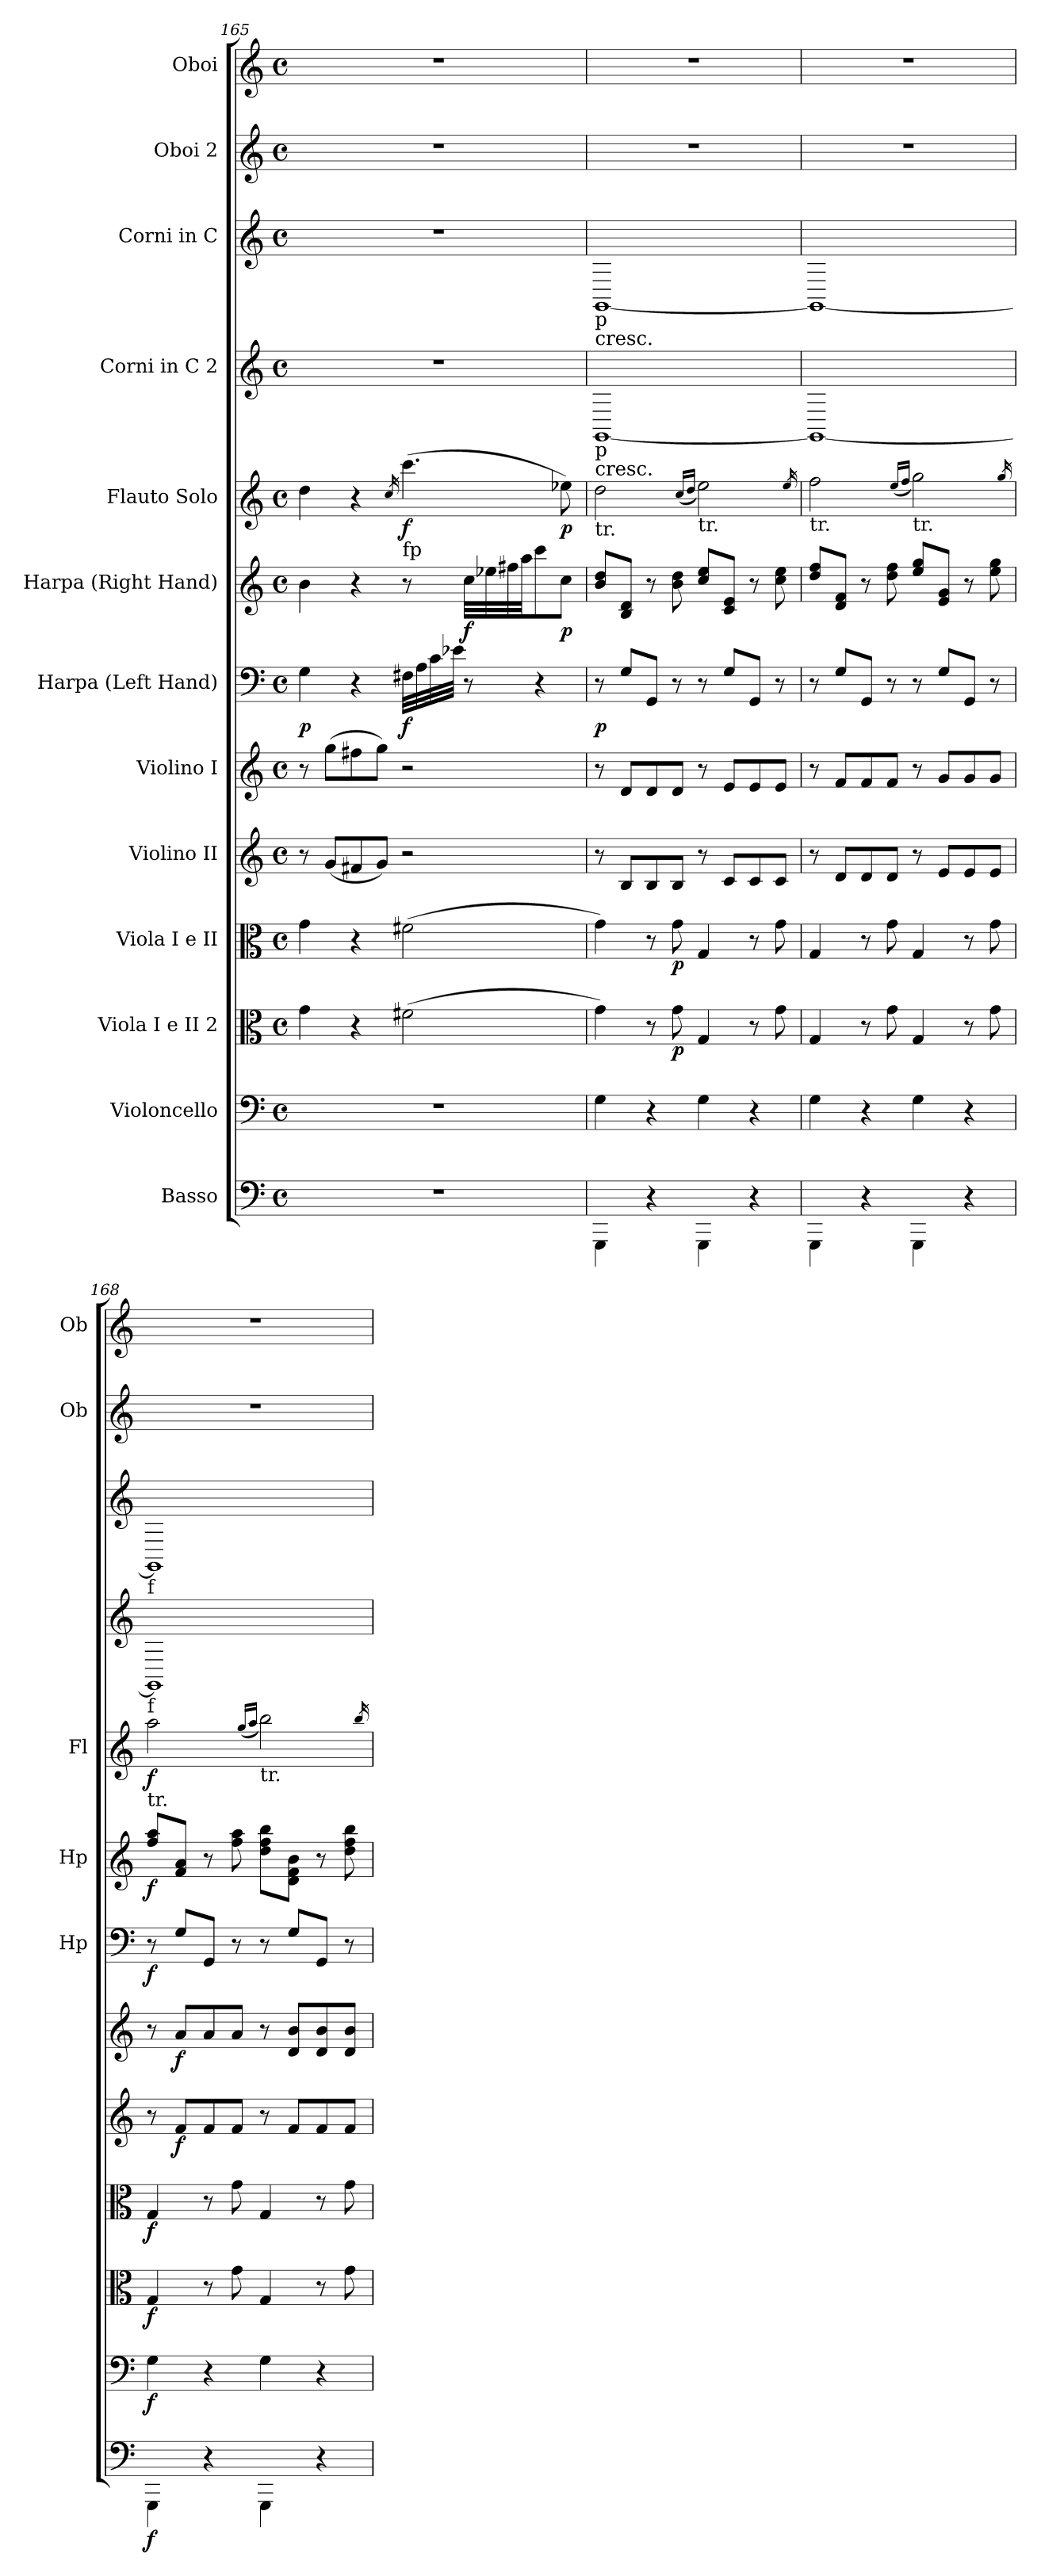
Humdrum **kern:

**kern	**dynam	**kern	**dynam	**kern	**dynam	**kern	**dynam	**kern	**dynam	**kern	**dynam	**kern	**dynam	**kern	**dynam	**kern	**dynam	**kern	**kern	**kern	**kern
*part13	*part13	*part12	*part12	*part11	*part11	*part10	*part10	*part9	*part9	*part8	*part8	*part7	*part7	*part6	*part6	*part5	*part5	*part4	*part3	*part2	*part1
*staff13	*staff13	*staff12	*staff12	*staff11	*staff11	*staff10	*staff10	*staff9	*staff9	*staff8	*staff8	*staff7	*staff7	*staff6	*staff6	*staff5	*staff5	*staff4	*staff3	*staff2	*staff1
*I"Basso	*	*I"Violoncello	*	*I"Viola I e II 2	*	*I"Viola I e II	*	*I"Violino II	*	*I"Violino I	*	*I"Harpa (Left Hand)	*	*I"Harpa (Right Hand)	*	*I"Flauto Solo	*	*I"Corni in C 2	*I"Corni in C	*I"Oboi 2	*I"Oboi
*	*	*	*	*	*	*	*	*	*	*	*	*I'Hp	*	*I'Hp	*	*I'Fl	*	*	*	*I'Ob	*I'Ob
!!LO:PB:g=z
*clefF4	*	*clefF4	*	*clefC3	*	*clefC3	*	*clefG2	*	*clefG2	*	*clefF4	*	*clefG2	*	*clefG2	*	*clefG2	*clefG2	*clefG2	*clefG2
*ITrd0c12	*	*	*	*	*	*	*	*	*	*	*	*	*	*	*	*	*	*ITrd0c12	*ITrd0c12	*	*
*k[]	*	*k[]	*	*k[]	*	*k[]	*	*k[]	*	*k[]	*	*k[]	*	*k[]	*	*k[]	*	*k[]	*k[]	*k[]	*k[]
*C:	*	*C:	*	*C:	*	*C:	*	*C:	*	*C:	*	*C:	*	*C:	*	*C:	*	*C:	*C:	*C:	*C:
*M4/4	*	*M4/4	*	*M4/4	*	*M4/4	*	*M4/4	*	*M4/4	*	*M4/4	*	*M4/4	*	*M4/4	*	*M4/4	*M4/4	*M4/4	*M4/4
*met(c)	*	*met(c)	*	*met(c)	*	*met(c)	*	*met(c)	*	*met(c)	*	*met(c)	*	*met(c)	*	*met(c)	*	*met(c)	*met(c)	*met(c)	*met(c)
=165	=165	=165	=165	=165	=165	=165	=165	=165	=165	=165	=165	=165	=165	=165	=165	=165	=165	=165	=165	=165	=165
!	!	!	!	!	!	!	!	!	!	!	!	!	!LO:DY:b	!	!	!	!	!	!	!	!
1r	.	1r	.	4g\	.	4g\	.	8r	.	8r	.	4G\	p	4b\	.	4dd\	.	1r	1r	1r	1r
.	.	.	.	.	.	.	.	(8g/L	.	(8gg\L	.	.	.	.	.	.	.	.	.	.	.
.	.	.	.	4r	.	4r	.	8f#X/	.	8ff#X\	.	4r	.	4r	.	4r	.	.	.	.	.
.	.	.	.	.	.	.	.	8g/J)	.	8gg\J)	.	.	.	.	.	.	.	.	.	.	.
.	.	.	.	.	.	.	.	.	.	.	.	.	.	.	.	16qcc/	.	.	.	.	.
!	!	!	!	!	!	!	!	!	!	!	!	!	!	!	!	!LO:TX:b:t=fp	!	!	!	!	!
!	!	!	!	!	!	!	!	!	!	!	!	!	!LO:DY:b	!	!	!	!LO:DY:b	!	!	!	!
.	.	.	.	(2f#X\	.	(2f#X\	.	2r	.	2r	.	32F#X\LLL	f	8r	.	(4.ccc\	f	.	.	.	.
.	.	.	.	.	.	.	.	.	.	.	.	32A\	.	.	.	.	.	.	.	.	.
.	.	.	.	.	.	.	.	.	.	.	.	32c\	.	.	.	.	.	.	.	.	.
.	.	.	.	.	.	.	.	.	.	.	.	32e-X\JJJ	.	.	.	.	.	.	.	.	.
!	!	!	!	!	!	!	!	!	!	!	!	!	!	!	!LO:DY:b	!	!	!	!	!	!
.	.	.	.	.	.	.	.	.	.	.	.	8r	.	32cc\LLL	f	.	.	.	.	.	.
.	.	.	.	.	.	.	.	.	.	.	.	.	.	32ee-X\	.	.	.	.	.	.	.
.	.	.	.	.	.	.	.	.	.	.	.	.	.	32ff#X\	.	.	.	.	.	.	.
.	.	.	.	.	.	.	.	.	.	.	.	.	.	32aa\JJ	.	.	.	.	.	.	.
.	.	.	.	.	.	.	.	.	.	.	.	4r	.	8ccc\	.	.	.	.	.	.	.
!	!	!	!	!	!	!	!	!	!	!	!	!	!	!	!LO:DY:b	!	!LO:DY:b	!	!	!	!
.	.	.	.	.	.	.	.	.	.	.	.	.	.	8cc\J	p	8ee-X\)	p	.	.	.	.
=166	=166	=166	=166	=166	=166	=166	=166	=166	=166	=166	=166	=166	=166	=166	=166	=166	=166	=166	=166	=166	=166
!	!	!	!	!	!	!	!	!	!	!	!	!	!	!	!	!	!	!	!LO:TX:b:t=p	!	!
!	!	!	!	!	!	!	!	!	!	!	!	!	!	!	!	!	!	!	!LO:TX:b:t=cresc.	!	!
!	!	!	!	!	!	!	!	!	!	!	!	!	!	!	!	!	!	!LO:TX:b:t=p	!	!	!
!	!	!	!	!	!	!	!	!	!	!	!	!	!	!	!	!	!	!LO:TX:b:t=cresc.	!	!	!
!	!	!	!	!	!	!	!	!	!	!	!	!	!	!	!	!LO:TX:b:t=tr.	!	!	!	!	!
!	!	!	!	!	!	!	!	!	!	!	!	!	!LO:DY:b	!	!	!	!	!	!	!	!
4GGG\	.	4G\	.	4g\)	.	4g\)	.	8r	.	8r	.	8r	p	8b/ 8dd/L	.	2dd\	.	[1GG	[1GG	1r	1r
.	.	.	.	.	.	.	.	8B/L	.	8d/L	.	8G/L	.	8B/ 8d/J	.	.	.	.	.	.	.
4r	.	4r	.	8r	.	8r	.	8B/	.	8d/	.	8GG/J	.	8r	.	.	.	.	.	.	.
!	!	!	!	!	!LO:DY:b	!	!LO:DY:b	!	!	!	!	!	!	!	!	!	!	!	!	!	!
.	.	.	.	8g\	p	8g\	p	8B/J	.	8d/J	.	8r	.	8b\ 8dd\	.	.	.	.	.	.	.
.	.	.	.	.	.	.	.	.	.	.	.	.	.	.	.	(16qcc/LL	.	.	.	.	.
.	.	.	.	.	.	.	.	.	.	.	.	.	.	.	.	16qdd/JJ	.	.	.	.	.
!	!	!	!	!	!	!	!	!	!	!	!	!	!	!	!	!LO:TX:b:t=tr.	!	!	!	!	!
4GGG\	.	4G\	.	4G/	.	4G/	.	8r	.	8r	.	8r	.	8cc/ 8ee/L	.	2ee\)	.	.	.	.	.
.	.	.	.	.	.	.	.	8c/L	.	8e/L	.	8G/L	.	8c/ 8e/J	.	.	.	.	.	.	.
4r	.	4r	.	8r	.	8r	.	8c/	.	8e/	.	8GG/J	.	8r	.	.	.	.	.	.	.
.	.	.	.	8g\	.	8g\	.	8c/J	.	8e/J	.	8r	.	8cc\ 8ee\	.	.	.	.	.	.	.
.	.	.	.	.	.	.	.	.	.	.	.	.	.	.	.	16qee/	.	.	.	.	.
=167	=167	=167	=167	=167	=167	=167	=167	=167	=167	=167	=167	=167	=167	=167	=167	=167	=167	=167	=167	=167	=167
!	!	!	!	!	!	!	!	!	!	!	!	!	!	!	!	!LO:TX:b:t=tr.	!	!	!	!	!
4GGG\	.	4G\	.	4G/	.	4G/	.	8r	.	8r	.	8r	.	8dd/ 8ff/L	.	(2ff\	.	1GG_	1GG_	1r	1r
.	.	.	.	.	.	.	.	8d/L	.	8f/L	.	8G/L	.	8d/ 8f/J	.	.	.	.	.	.	.
4r	.	4r	.	8r	.	8r	.	8d/	.	8f/	.	8GG/J	.	8r	.	.	.	.	.	.	.
.	.	.	.	8g\	.	8g\	.	8d/J	.	8f/J	.	8r	.	8dd\ 8ff\	.	.	.	.	.	.	.
.	.	.	.	.	.	.	.	.	.	.	.	.	.	.	.	(16qee/LL	.	.	.	.	.
.	.	.	.	.	.	.	.	.	.	.	.	.	.	.	.	16qff/JJ	.	.	.	.	.
!	!	!	!	!	!	!	!	!	!	!	!	!	!	!	!	!LO:TX:b:t=tr.	!	!	!	!	!
4GGG\	.	4G\	.	4G/	.	4G/	.	8r	.	8r	.	8r	.	8ee/ 8gg/L	.	2gg\)	.	.	.	.	.
.	.	.	.	.	.	.	.	8e/L	.	8g/L	.	8G/L	.	8e/ 8g/J	.	.	.	.	.	.	.
4r	.	4r	.	8r	.	8r	.	8e/	.	8g/	.	8GG/J	.	8r	.	.	.	.	.	.	.
.	.	.	.	8g\	.	8g\	.	8e/J	.	8g/J	.	8r	.	8ee\ 8gg\	.	.	.	.	.	.	.
.	.	.	.	.	.	.	.	.	.	.	.	.	.	.	.	16qgg/	.	.	.	.	.
!!LO:PB:g=z
=168	=168	=168	=168	=168	=168	=168	=168	=168	=168	=168	=168	=168	=168	=168	=168	=168	=168	=168	=168	=168	=168
!	!	!	!	!	!	!	!	!	!	!	!	!	!	!	!	!	!	!	!LO:TX:b:t=f	!	!
!	!	!	!	!	!	!	!	!	!	!	!	!	!	!	!	!	!	!LO:TX:b:t=f	!	!	!
!	!	!	!	!	!	!	!	!	!	!	!	!	!	!	!	!LO:TX:b:t=tr.	!	!	!	!	!
!	!LO:DY:b	!	!LO:DY:b	!	!LO:DY:b	!	!LO:DY:b	!	!	!	!	!	!LO:DY:b	!	!LO:DY:b	!	!LO:DY:b	!	!	!	!
4GGG\	f	4G\	f	4G/	f	4G/	f	8r	.	8r	.	8r	f	8ff/ 8aa/L	f	(2aa\	f	1GG]	1GG]	1r	1r
!	!	!	!	!	!	!	!	!	!LO:DY:b	!	!LO:DY:b	!	!	!	!	!	!	!	!	!	!
.	.	.	.	.	.	.	.	8f/L	f	8a/L	f	8G/L	.	8f/ 8a/J	.	.	.	.	.	.	.
4r	.	4r	.	8r	.	8r	.	8f/	.	8a/	.	8GG/J	.	8r	.	.	.	.	.	.	.
.	.	.	.	8g\	.	8g\	.	8f/J	.	8a/J	.	8r	.	8ff\ 8aa\	.	.	.	.	.	.	.
.	.	.	.	.	.	.	.	.	.	.	.	.	.	.	.	(16qgg/LL	.	.	.	.	.
.	.	.	.	.	.	.	.	.	.	.	.	.	.	.	.	16qaa/JJ	.	.	.	.	.
!	!	!	!	!	!	!	!	!	!	!	!	!	!	!	!	!LO:TX:b:t=tr.	!	!	!	!	!
4GGG\	.	4G\	.	4G/	.	4G/	.	8r	.	8r	.	8r	.	8dd\ 8ff\ 8bb\L	.	2bb\)	.	.	.	.	.
.	.	.	.	.	.	.	.	8f/L	.	8d/ 8b/L	.	8G/L	.	8d\ 8f\ 8b\J	.	.	.	.	.	.	.
4r	.	4r	.	8r	.	8r	.	8f/	.	8d/ 8b/	.	8GG/J	.	8r	.	.	.	.	.	.	.
.	.	.	.	8g\	.	8g\	.	8f/J	.	8d/ 8b/J	.	8r	.	8dd\ 8ff\ 8bb\	.	.	.	.	.	.	.
.	.	.	.	.	.	.	.	.	.	.	.	.	.	.	.	16qbb/	.	.	.	.	.
=	=	=	=	=	=	=	=	=	=	=	=	=	=	=	=	=	=	=	=	=	=
*-	*-	*-	*-	*-	*-	*-	*-	*-	*-	*-	*-	*-	*-	*-	*-	*-	*-	*-	*-	*-	*-
